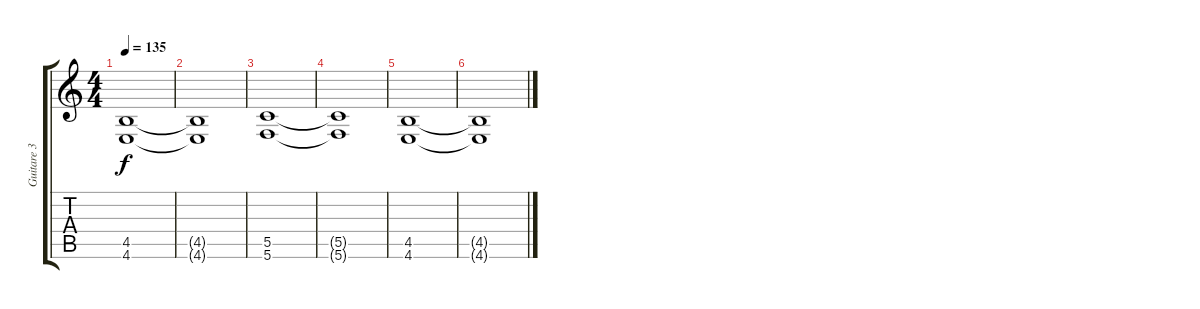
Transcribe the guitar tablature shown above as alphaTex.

\track ("Guitare 3" "Guitare 3") {instrument distortionguitar}
\staff {score tabs}
\tuning (E4 C4 G3 C3 G2 C2) {hide}
\ts (4 4)
\tempo 135
\clef g2
\ks c
(4.5 4.6).1{dy f} |
(4.5{t} 4.6{t}).1 |
(5.5 5.6).1 |
(5.5{t} 5.6{t}).1 |
(4.5 4.6).1 |
(4.5{t} 4.6{t}).1
